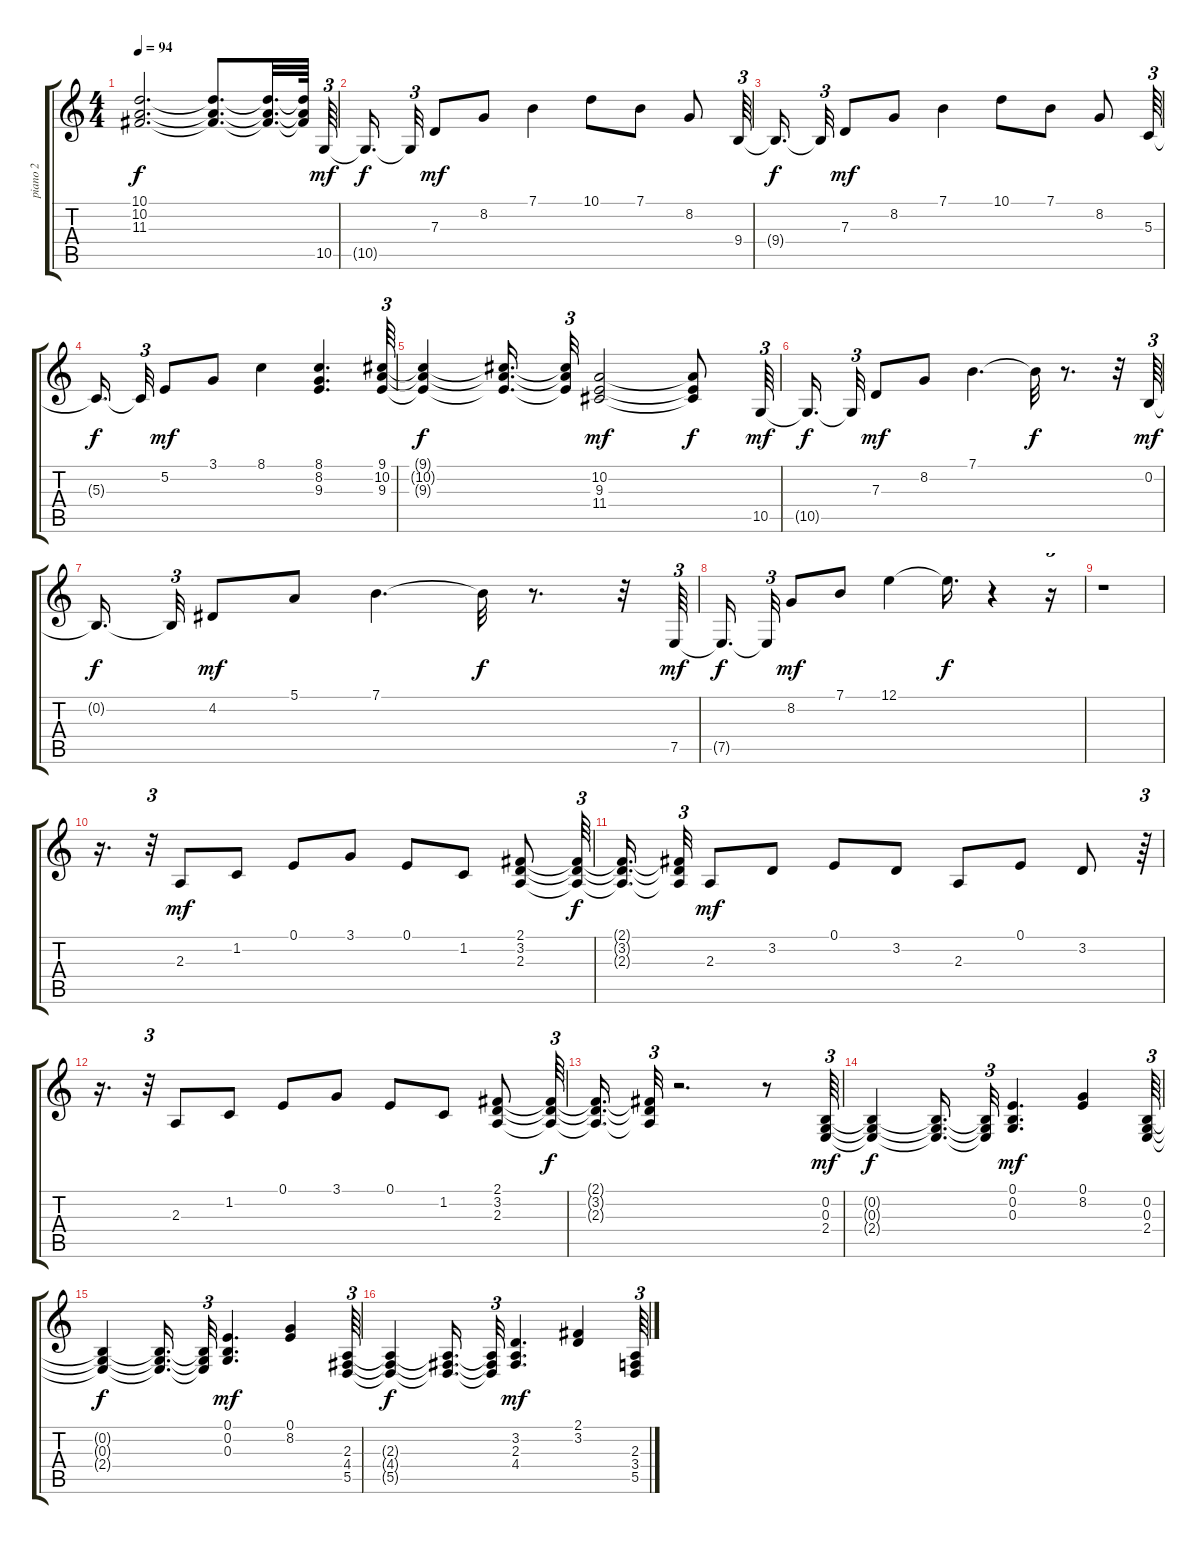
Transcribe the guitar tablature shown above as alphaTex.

\track ("piano 2" "piano 2") {instrument acousticgrandpiano}
\staff {score tabs}
\tuning (E4 B3 G3 D3 A2 E2) {hide}
\ts (4 4)
\tempo 94
\clef g2
\ks c
(10.1{t} 10.2{t} 11.3{t}).2{d dy f} (10.1{t} 10.2{t} 11.3{t}).8{d} (10.1{t} 10.2{t} 11.3{t}).32{d} (10.1{t} 10.2{t} 11.3{t}).64 10.5.64{tu (3 2) dy mf} |
10.5{t}.16{d dy f} 10.5{t}.32{tu (3 2)} 7.3.8{dy mf} 8.2.8 7.1.4 10.1.8 7.1.8 8.2.8 9.4.64{tu (3 2)} |
9.4{t}.16{d dy f} 9.4{t}.32{tu (3 2)} 7.3.8{dy mf} 8.2.8 7.1.4 10.1.8 7.1.8 8.2.8 5.3.64{tu (3 2)} |
5.3{t}.16{d dy f} 5.3{t}.32{tu (3 2)} 5.2.8{dy mf} 3.1.8 8.1.4 (8.1 8.2 9.3).4{d} (9.1 10.2 9.3).64{tu (3 2)} |
(9.1{t} 10.2{t} 9.3{t}).4{dy f} (9.1{t} 10.2{t} 9.3{t}).16{d} (9.1{t} 10.2{t} 9.3{t}).32{tu (3 2)} (10.2 9.3 11.4).2{dy mf} (10.2{t} 9.3{t} 11.4{t}).8{dy f} 10.5.64{tu (3 2) dy mf} |
10.5{t}.16{d dy f} 10.5{t}.32{tu (3 2)} 7.3.8{dy mf} 8.2.8 7.1.4{d} 7.1{t}.32{dy f} r.8{d} r.32 0.2.64{tu (3 2) dy mf} |
0.2{t}.16{d dy f} 0.2{t}.32{tu (3 2)} 4.2.8{dy mf} 5.1.8 7.1.4{d} 7.1{t}.32{dy f} r.8{d} r.32 7.5.64{tu (3 2) dy mf} |
7.5{t}.16{d dy f} 7.5{t}.32{tu (3 2)} 8.2.8{dy mf} 7.1.8 12.1.4 12.1{t}.16{d dy f} r.4 r.16{tu (3 2)} |
r.1 |
r.16{d} r.32{tu (3 2)} 2.3.8{dy mf} 1.2.8 0.1.8 3.1.8 0.1.8 1.2.8 (2.1 3.2 2.3).8 (2.1{t} 3.2{t} 2.3{t}).64{tu (3 2) dy f} |
(2.1{t} 3.2{t} 2.3{t}).16{d} (2.1{t} 3.2{t} 2.3{t}).32{tu (3 2)} 2.3.8{dy mf} 3.2.8 0.1.8 3.2.8 2.3.8 0.1.8 3.2.8 r.64{tu (3 2)} |
r.16{d} r.32{tu (3 2)} 2.3.8 1.2.8 0.1.8 3.1.8 0.1.8 1.2.8 (2.1 3.2 2.3).8 (2.1{t} 3.2{t} 2.3{t}).64{tu (3 2) dy f} |
(2.1{t} 3.2{t} 2.3{t}).16{d} (2.1{t} 3.2{t} 2.3{t}).32{tu (3 2)} r.2{d} r.8 (0.2 0.3 2.4).64{tu (3 2) dy mf} |
(0.2{t} 0.3{t} 2.4{t}).4{dy f} (0.2{t} 0.3{t} 2.4{t}).16{d} (0.2{t} 0.3{t} 2.4{t}).32{tu (3 2)} (0.1 0.2 0.3).4{d dy mf} (0.1 8.2).4 (0.2 0.3 2.4).64{tu (3 2)} |
(0.2{t} 0.3{t} 2.4{t}).4{dy f} (0.2{t} 0.3{t} 2.4{t}).16{d} (0.2{t} 0.3{t} 2.4{t}).32{tu (3 2)} (0.1 0.2 0.3).4{d dy mf} (0.1 8.2).4 (2.3 4.4 5.5).64{tu (3 2)} |
(2.3{t} 4.4{t} 5.5{t}).4{dy f} (2.3{t} 4.4{t} 5.5{t}).16{d} (2.3{t} 4.4{t} 5.5{t}).32{tu (3 2)} (3.2 2.3 4.4).4{d dy mf} (2.1 3.2).4 (2.3 3.4 5.5).64{tu (3 2)}
